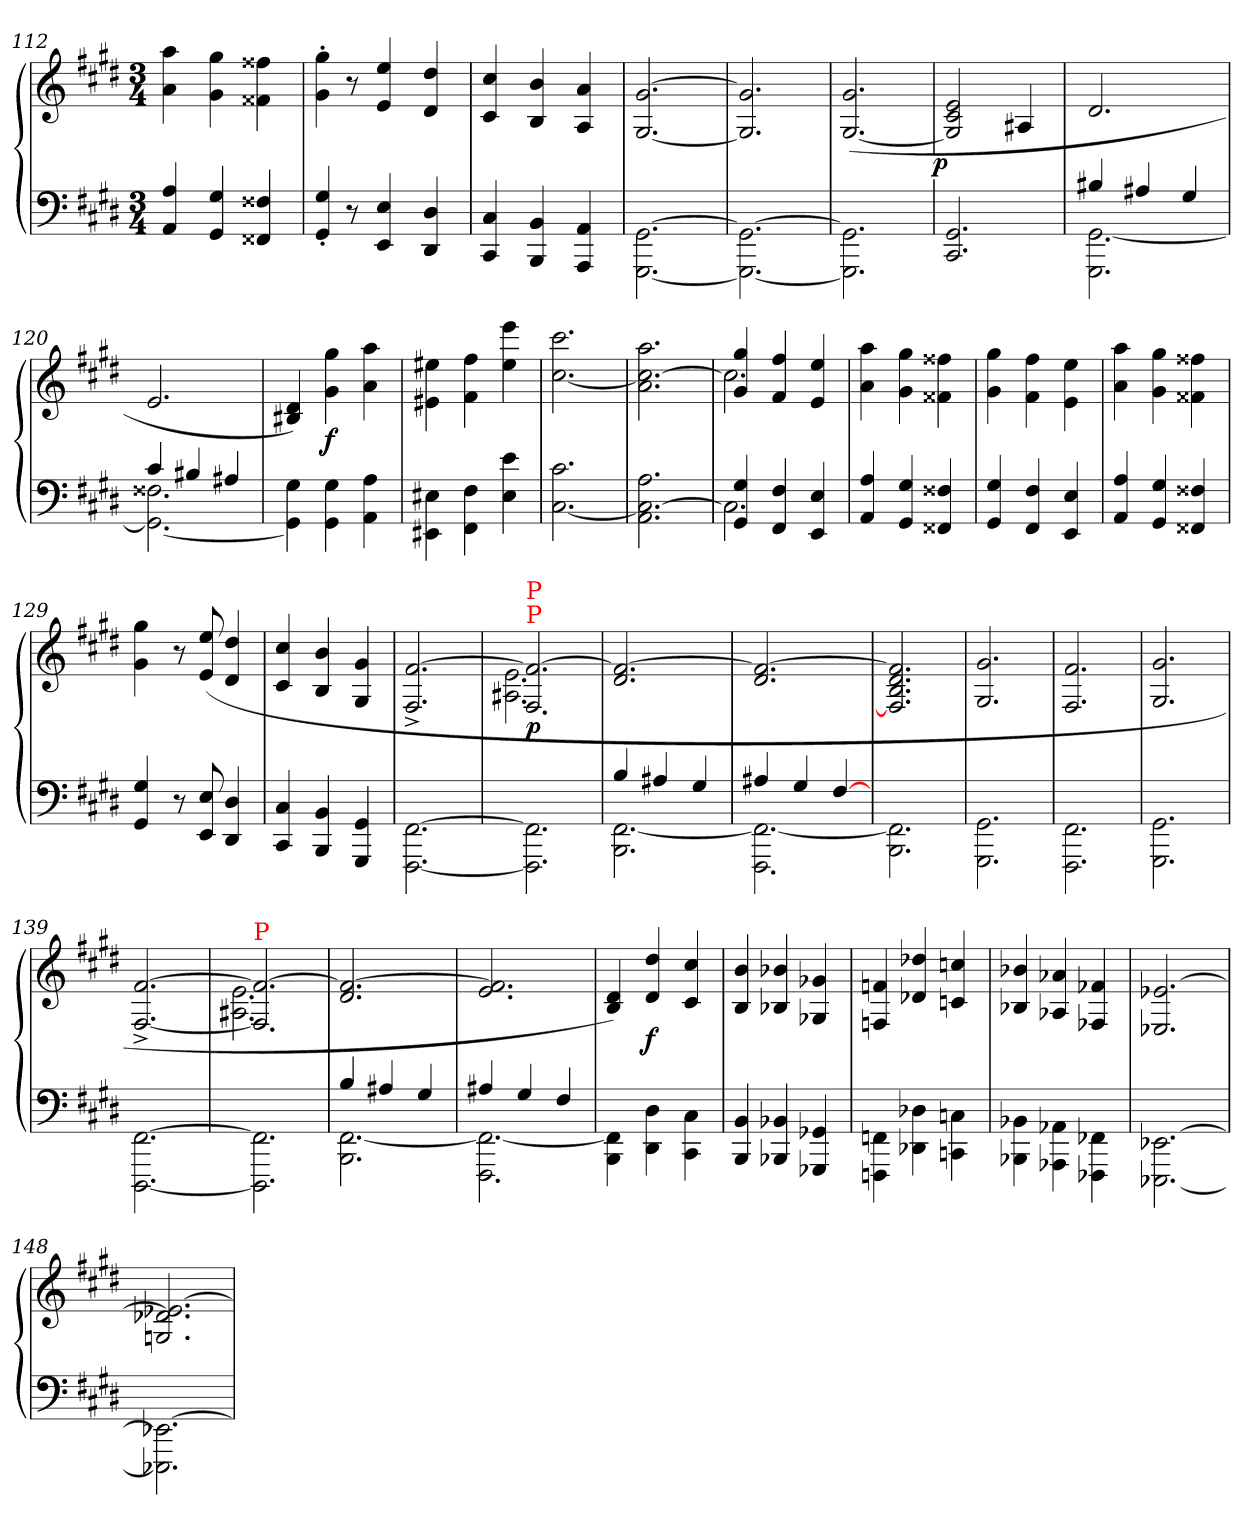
**kern	**kern	**dynam
*part1	*part1	*part1
*staff2	*staff1	*staff1/2
*clefF4	*clefG2	*
*k[f#c#g#d#]	*k[f#c#g#d#]	*
*c#:	*c#:	*
*M3/4	*M3/4	*
=112	=112	=112
4A/ 4AA/	4aa 4a	.
4G# 4GG#	4gg# 4g#	.
4F##X 4FF##X	4ff##X 4f##X	.
=113	=113	=113
!LO:N:vis=4	!LO:N:vis=4	!
8G#'< 8GG#'<	8gg#'> 8g#'>	.
8r	8r	.
4E 4EE	4ee 4e	.
4D# 4DD#	4dd# 4d#	.
=114	=114	=114
4C# 4CC#	4cc# 4c#	.
4BB 4BBB	4b 4B	.
4AA 4AAA	4a 4A	.
=115	=115	=115
[2.GG#\ [2.GGG#\	[2.g#/ [2.G#/	.
=116	=116	=116
2.GG#_\ 2.GGG#_\	2.g#]/ 2.G#]/	.
=117	=117	=117
2.GG#]\ 2.GGG#]\	(>2.g#/ [2.G#/	.
=118	=118	=118
*^	*	*
!	!	!	!LO:DY:rj
2ryy	2.GG# 2.CC#	2e/ 2c#/ 2G#]/	p
4ryy	.	4A#X/	.
=119	=119	=119	=119
4B#X	[2.GG# 2.GGG#	2.d#	.
4A#X	.	.	.
4G#	.	.	.
=120	=120	=120	=120
4c#	2.F##X 2.GG#_	2.e	.
4B#X	.	.	.
4A#X	.	.	.
*v	*v	*	*
=121	=121	=121
4G#\ 4GG#]\	4d# 4B#X)	.
4G#\ 4GG#\	4gg# 4g#	f
4A 4AA	4aa 4a	.
=122	=122	=122
4E#X\ 4EE#X\	4ee#X\ 4e#X\	.
4F#\ 4FF#\	4ff# 4f#	.
4e 4E#	4eee 4ee#	.
=123	=123	=123
2.c# [2.C#	2.ccc# [2.cc#	.
=124	=124	=124
2.A 2.C#_ 2.AA	2.aa 2.cc#_ 2.a	.
=125	=125	=125
*^	*^	*
4G# 4GG#	2.C#]	4gg# 4g#	2.cc#]	.
4F# 4FF#	.	4ff# 4f#	.	.
4E 4EE	.	4ee 4e	.	.
*v	*v	*	*	*
*	*v	*v	*
=126	=126	=126
4A/ 4AA/	4aa 4a	.
4G# 4GG#	4gg# 4g#	.
4F##X 4FF##X	4ff##X 4f##X	.
=127	=127	=127
4G# 4GG#	4gg# 4g#	.
4F# 4FF#	4ff# 4f#	.
4E 4EE	4ee\ 4e\	.
=128	=128	=128
4A/ 4AA/	4aa 4a	.
4G# 4GG#	4gg# 4g#	.
4F##X 4FF##X	4ff##X 4f##X	.
=129	=129	=129
4G# 4GG#	4gg# 4g#	.
8r	8r	.
8E 8EE	(>8ee 8e	.
4D# 4DD#	4dd# 4d#	.
=130	=130	=130
4C# 4CC#	4cc# 4c#	.
4BB 4BBB	4b 4B	.
4GG# 4GGG#	4g# 4G#	.
=131	=131	=131
[2.FF#\ [2.FFF#\	[2.f#^>/ 2.F#^>/	.
=132	=132	=132
*	*^	*
!	!LO:TX:a:color=red:t=P	!	!
!	!LO:TX:a:color=red:t=P	!	!
2.FF#]\ 2.FFF#]\	2.f#_/ 2.F#/	2.e 2.A#X	p
*	*v	*v	*
=133	=133	=133
*^	*	*
4B	[2.FF# 2.BBB	2.f#_ 2.d#	.
4A#X	.	.	.
4G#	.	.	.
=134	=134	=134	=134
4A#X	2.FF#_ 2.FFF#	2.f#_ 2.d#	.
4G#	.	.	.
[4F#	.	.	.
*v	*v	*	*
=135	=135	=135
2.FF#]\ 2.BBB\	2.f#]/ 2.d#/ 2.B/ 2.F#]/	.
=136	=136	=136
2.GG#\ 2.GGG#\	2.g#/ 2.G#/	.
=137	=137	=137
2.FF#\ 2.FFF#\	2.f#/ 2.F#/	.
=138	=138	=138
2.GG#\ 2.GGG#\	2.g#/ 2.G#/	.
=139	=139	=139
[2.FF#\ [2.DDD#\	[2.f#^>/ [2.F#^>/	.
=140	=140	=140
*	*^	*
!	!LO:TX:a:color=red:t=P	!	!
2.FF#]\ 2.DDD#]\	2.f#_/ 2.F#]/	2.e 2.A#X	.
*	*v	*v	*
=141	=141	=141
*^	*	*
4B	[2.FF# 2.BBB	2.f#_ 2.d#	.
4A#X	.	.	.
4G#	.	.	.
=142	=142	=142	=142
4A#X	2.FF#_ 2.FFF#	2.f#] 2.e	.
4G#	.	.	.
4F#	.	.	.
*v	*v	*	*
=143	=143	=143
4FF#]\ 4BBB\	4d# 4B)	.
4D#\ 4DD#\	4dd# 4d#	f
4C#\ 4CC#\	4cc# 4c#	.
=144	=144	=144
4BB 4BBB	4b 4B	.
4BB-X 4BBB-X	4b-X 4B-X	.
4GG-X 4GGG-X	4g-X 4G-X	.
=145	=145	=145
4FFn\ 4FFFn\	4fn/ 4Fn/	.
4D-X\ 4DD-X\	4dd-X 4d-X	.
4Cn\ 4CCn\	4ccn 4cn	.
=146	=146	=146
4BB-X\ 4BBB-X\	4b-X 4B-X	.
4AA-X\ 4AAA-X\	4a-X 4A-X	.
4FF-X\ 4FFF-X\	4f-X 4F-X	.
=147	=147	=147
[2.EE-X\ [2.EEE-X\	[2.e-X 2.E-X	.
=148	=148	=148
2.EE-X_\ 2.EEE-X]\	2.e-X_/ 2.d-X/ 2.Gn/	.
=	=	=
*-	*-	*-
